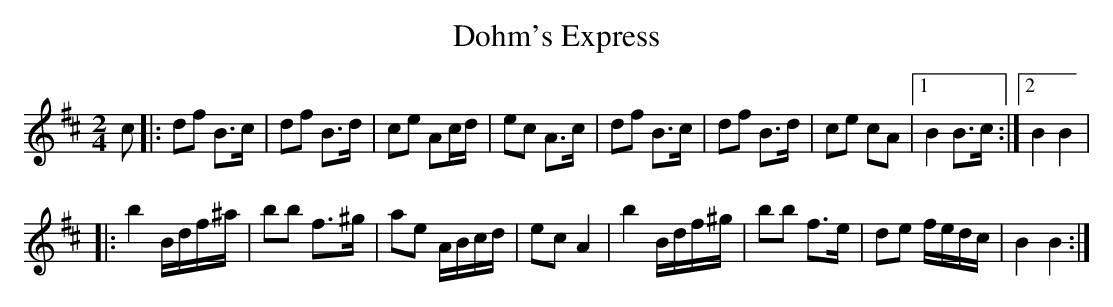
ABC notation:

X:1
T:Dohm's Express
M:2/4
L:1/8
K:D
c|:df B>c|df B>d|ce Ac/d/|ec A>c|df B>c|df B>d|ce cA|[1 B2 B>c:|[2 B2 B2|
|:b2 B/d/f/^a/|bb f>^g|ae A/B/c/d/|ec A2|b2 B/d/f/^g/|bb f>e|de f/e/d/c/|B2 B2:|
